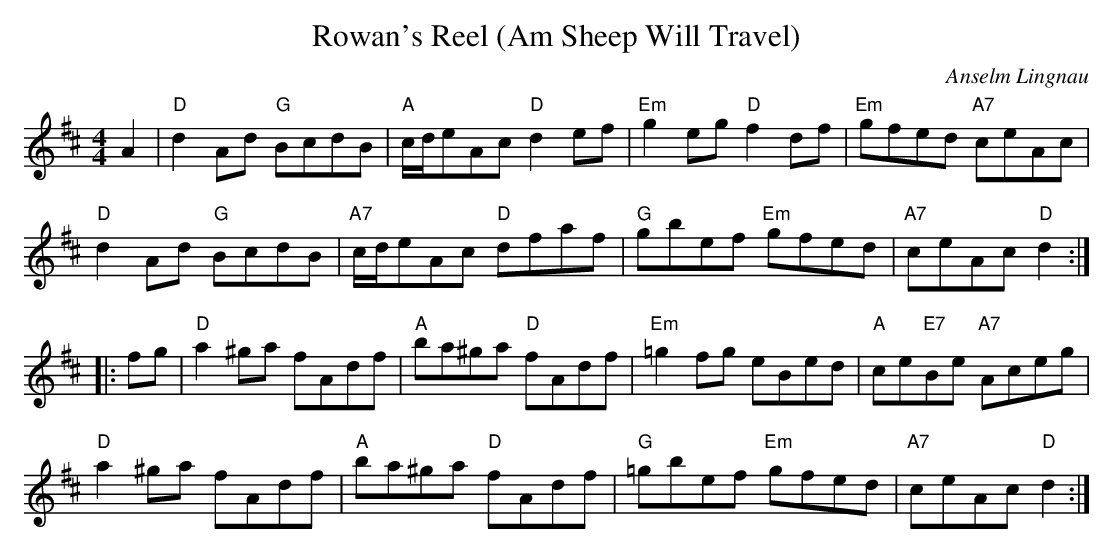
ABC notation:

X:1
T:Rowan's Reel (Am Sheep Will Travel)
C:Anselm Lingnau
M:4/4
L:1/8
K:D
A2|"D"d2Ad "G"BcdB|"A"c/d/eAc "D"d2 ef|"Em"g2eg "D"f2df|"Em"gfed "A7"ceAc|
   "D"d2Ad "G"BcdB|"A7"c/d/eAc "D"dfaf|"G"gbef "Em"gfed|"A7"ceAc "D"d2::
fg|"D"a2^ga fAdf|"A"ba^ga "D"fAdf|"Em"=g2fg eBed|"A"ce"E7"Be "A7"Aceg|
   "D"a2^ga fAdf|"A"ba^ga "D"fAdf|"G"=gbef "Em"gfed|"A7"ceAc "D"d2:|
